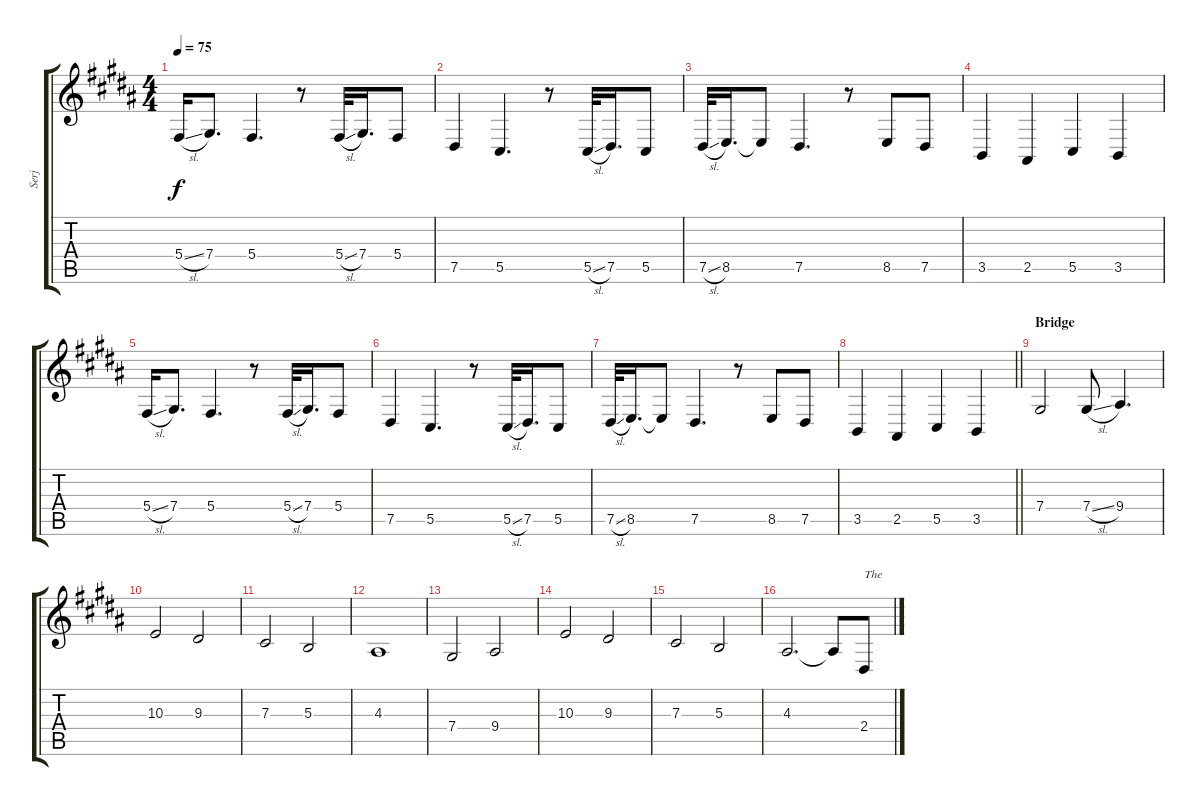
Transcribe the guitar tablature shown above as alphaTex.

\track ("Serj" "Serj") {instrument synthvoice}
\staff {score tabs}
\tuning (Eb4 Bb3 Gb3 Db3 Ab2 Eb2) {hide}
\ts (4 4)
\tempo 75
\clef g2
\ks g#minor
5.4{sl}.16{dy f} 7.4.8{d} 5.4.4{d} r.8 5.4{sl}.32 7.4.16{d} 5.4.8 |
7.5.4 5.5.4{d} r.8 5.5{sl}.32 7.5.16{d} 5.5.8 |
7.5{sl}.32 8.5.16{d} 8.5{t}.8 7.5.4{d} r.8 8.5.8 7.5.8 |
3.5.4 2.5.4 5.5.4 3.5.4 |
5.4{sl}.16 7.4.8{d} 5.4.4{d} r.8 5.4{sl}.32 7.4.16{d} 5.4.8 |
7.5.4 5.5.4{d} r.8 5.5{sl}.32 7.5.16{d} 5.5.8 |
7.5{sl}.32 8.5.16{d} 8.5{t}.8 7.5.4{d} r.8 8.5.8 7.5.8 |
\barLineRight lightlight
3.5.4 2.5.4 5.5.4 3.5.4 |
\section ("" "Bridge")
7.4.2 7.4{sl}.8 9.4.4{d} |
10.3.2 9.3.2 |
7.3.2 5.3.2 |
4.3.1 |
7.4.2 9.4.2 |
10.3.2 9.3.2 |
7.3.2 5.3.2 |
4.3.2{d} 4.3{t}.8 2.4.8{txt "The"}
